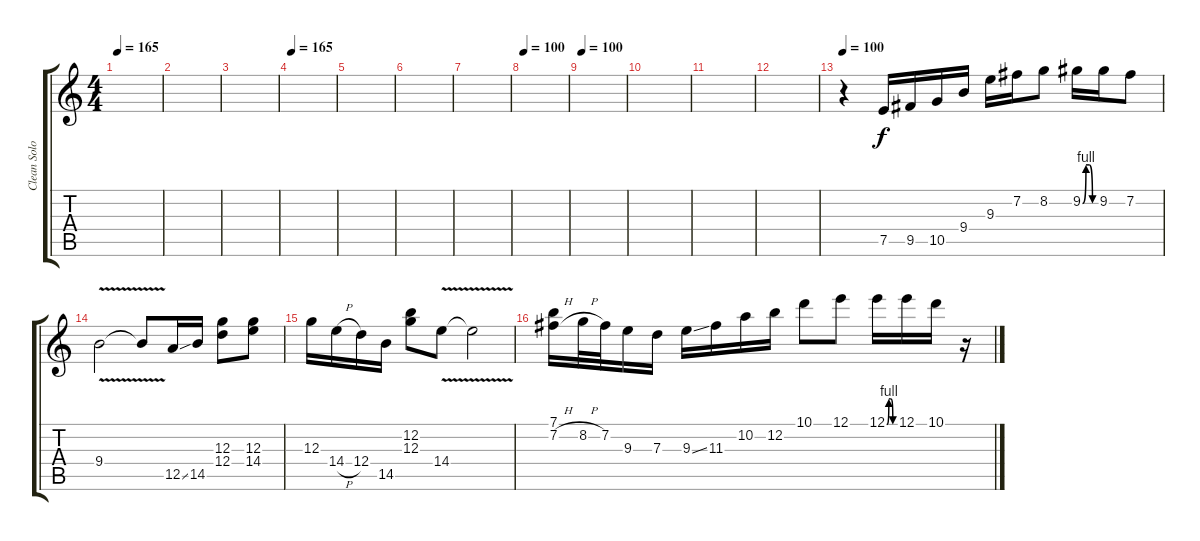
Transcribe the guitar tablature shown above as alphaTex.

\track ("Clean Solos" "Clean Solo") {instrument electricguitarclean}
\staff {score tabs}
\tuning (E4 B3 G3 D3 A2 E2) {hide}
\ts (4 4)
\tempo 165
\clef g2
\ks c
|
|
|
\tempo 165
|
|
|
|
\tempo 100
|
\tempo 100
|
|
|
|
\tempo 100
r.4 7.5.16{dy f} 9.5.16 10.5.16 9.4.16 9.3.16 7.2.16 8.2.8 9.2{be (custom 0 0 15 4 30 4 45 0 60 0)}.16 9.2.16 7.2.8 |
9.4{v}.2 9.4{t}.8 12.5{ss}.16 14.5.16 (12.3 12.4).8 (12.3 14.4).8 |
12.3.16 14.4{h}.16 12.4.16 14.5.16 (12.2 12.3).8 14.4{v}.8 14.4{t}.2 |
(7.1 7.2{h}).16 8.2{h}.32 7.2.32 9.3.16 7.3.16 9.3{ss}.16 11.3.16 10.2.16 12.2.16 10.1.8 12.1.8 12.1{be (custom 0 0 15 4 30 4 45 0 60 0)}.16 12.1.16 10.1.16 r.16
